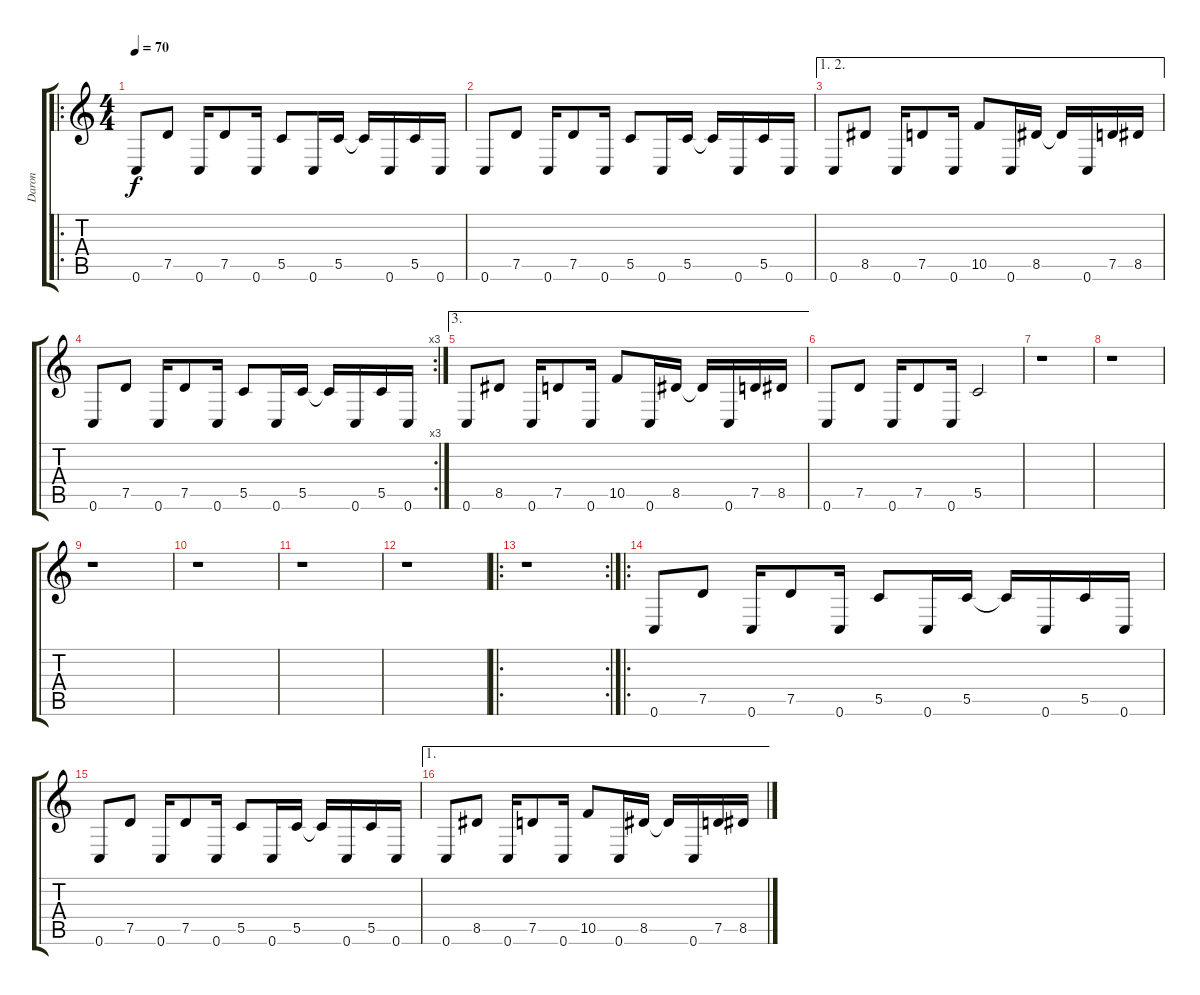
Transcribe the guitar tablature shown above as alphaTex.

\track ("Daron" "Daron") {instrument acousticguitarnylon}
\staff {score tabs}
\tuning (D4 A3 F3 C3 G2 C2) {hide}
\ro
\ts (4 4)
\tempo 70
\clef g2
\ks c
0.6.8{dy f instrument acousticguitarnylon} 7.5.8 0.6.16 7.5.8 0.6.16 5.5.8 0.6.16 5.5.16 5.5{t}.16 0.6.16 5.5.16 0.6.16 |
0.6.8 7.5.8 0.6.16 7.5.8 0.6.16 5.5.8 0.6.16 5.5.16 5.5{t}.16 0.6.16 5.5.16 0.6.16 |
\ae (1 2)
0.6.8 8.5.8 0.6.16 7.5.8 0.6.16 10.5.8 0.6.16 8.5.16 8.5{t}.16 0.6.16 7.5.16 8.5.16 |
\rc 3
0.6.8 7.5.8 0.6.16 7.5.8 0.6.16 5.5.8 0.6.16 5.5.16 5.5{t}.16 0.6.16 5.5.16 0.6.16 |
\ae 3
0.6.8 8.5.8 0.6.16 7.5.8 0.6.16 10.5.8 0.6.16 8.5.16 8.5{t}.16 0.6.16 7.5.16 8.5.16 |
0.6.8 7.5.8 0.6.16 7.5.8 0.6.16 5.5.2 |
r.1 |
r.1 |
r.1 |
r.1 |
r.1 |
r.1 |
\ro
\rc 2
r.1 |
\ro
0.6.8 7.5.8 0.6.16 7.5.8 0.6.16 5.5.8 0.6.16 5.5.16 5.5{t}.16 0.6.16 5.5.16 0.6.16 |
0.6.8 7.5.8 0.6.16 7.5.8 0.6.16 5.5.8 0.6.16 5.5.16 5.5{t}.16 0.6.16 5.5.16 0.6.16 |
\ae 1
0.6.8 8.5.8 0.6.16 7.5.8 0.6.16 10.5.8 0.6.16 8.5.16 8.5{t}.16 0.6.16 7.5.16 8.5.16
